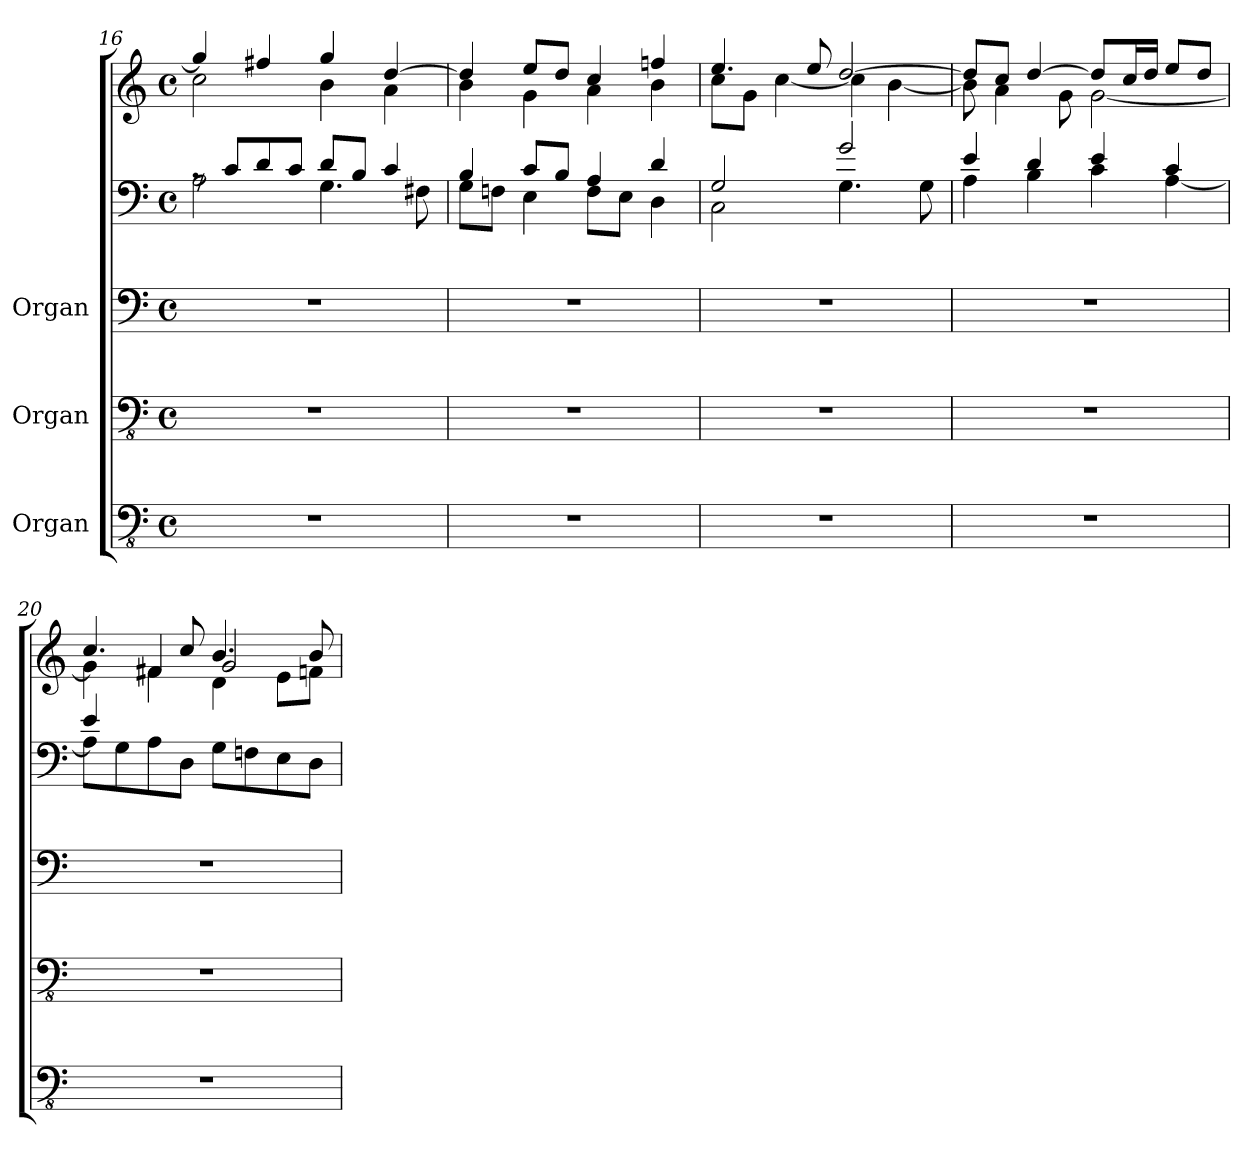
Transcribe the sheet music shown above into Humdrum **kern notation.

**kern	**kern	**kern	**kern	**kern
*part3	*part2	*part1	*part1	*part1
*staff5	*staff4	*staff3	*staff2	*staff1
*I"Organ	*I"Organ	*I"Organ	*	*
*clefFv4	*clefFv4	*clefF4	*clefF4	*clefG2
*k[]	*k[]	*k[]	*k[]	*k[]
*M4/4	*M4/4	*M4/4	*M4/4	*M4/4
*met(c)	*met(c)	*met(c)	*met(c)	*met(c)
=16	=16	=16	=16	=16
*	*	*	*^	*^
1r	1r	1r	8rA	2A\	4gg/]	2cc\
.	.	.	8c/L	.	.	.
.	.	.	8d/	.	4ff#X/	.
.	.	.	8c/J	.	.	.
.	.	.	8d/L	4.G\	4gg/	4b\
.	.	.	8B/J	.	.	.
.	.	.	4c/	.	[4dd/	4a\
.	.	.	.	8F#X\	.	.
=17	=17	=17	=17	=17	=17	=17
1r	1r	1r	4B/	8G\L	4dd/]	4b\
.	.	.	.	8Fn\J	.	.
.	.	.	8c/L	4E\	8ee/L	4g\
.	.	.	8B/J	.	8dd/J	.
.	.	.	4A/	8F\L	4cc/	4a\
.	.	.	.	8E\J	.	.
.	.	.	4d/	4D\	4ffn/	4b\
=18	=18	=18	=18	=18	=18	=18
1r	1r	1r	2G/	2C\	4.ee/	8cc\L
.	.	.	.	.	.	8g\J
.	.	.	.	.	.	[4cc\
.	.	.	.	.	8ee/	.
.	.	.	2g/	4.G\	[2dd/	4cc\]
.	.	.	.	.	.	[4b\
.	.	.	.	8G\	.	.
=19	=19	=19	=19	=19	=19	=19
1r	1r	1r	4e/	4A\	8dd/L]	8b\]
.	.	.	.	.	8cc/J	4a\
.	.	.	4d/	4B\	[4dd/	.
.	.	.	.	.	.	8g\
.	.	.	4e/	4c\	8dd/L]	[2g\
.	.	.	.	.	16cc/L	.
.	.	.	.	.	16dd/JJ	.
.	.	.	4c/	[4A\	8ee/L	.
.	.	.	.	.	8dd/J	.
!!LO:LB:g=z
=20	=20	=20	=20	=20	=20	=20
*	*	*	*	*	*	*^
1r	1r	1r	4e/	8A\L]	4.cc/	4g\]	4ryy
.	.	.	.	8G\	.	.	.
.	.	.	2.ryy	8A\	.	4f#X\	4f#X/
.	.	.	.	8D\J	8cc/	.	.
.	.	.	.	8G\L	4.b/	2g/	4d\
.	.	.	.	8Fn\	.	.	.
.	.	.	.	8E\	.	.	8e\L
.	.	.	.	8D\J	8b/	.	8fn\J
*	*	*	*v	*v	*	*	*
*	*	*	*	*v	*v	*v
=	=	=	=	=
*-	*-	*-	*-	*-
